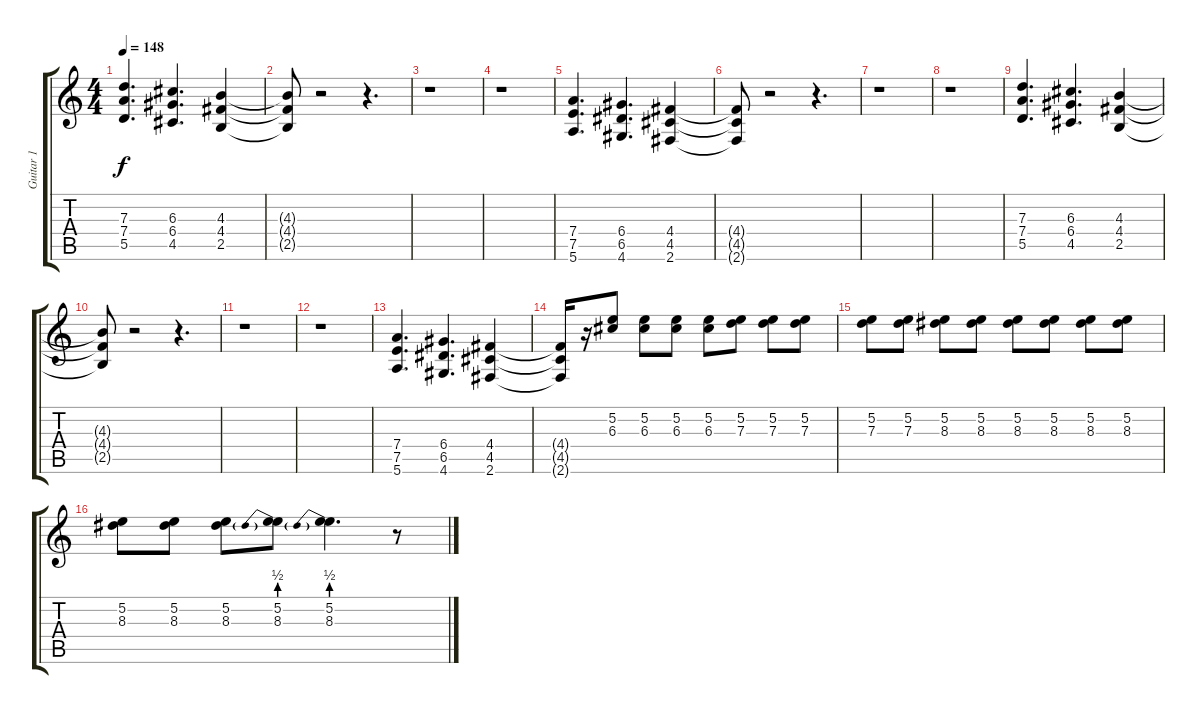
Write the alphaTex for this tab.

\track ("Guitar 1" "Guitar 1") {instrument distortionguitar}
\staff {score tabs}
\tuning (E4 B3 G3 D3 A2 E2) {hide}
\ts (4 4)
\tempo 148
\clef g2
\ks c
(7.3 7.4 5.5).4{d dy f} (6.3 6.4 4.5).4{d} (4.3 4.4 2.5).4 |
(4.3{t} 4.4{t} 2.5{t}).8 r.2 r.4{d} |
r.1 |
r.1 |
(7.4 7.5 5.6).4{d} (6.4 6.5 4.6).4{d} (4.4 4.5 2.6).4 |
(4.4{t} 4.5{t} 2.6{t}).8 r.2 r.4{d} |
r.1 |
r.1 |
(7.3 7.4 5.5).4{d} (6.3 6.4 4.5).4{d} (4.3 4.4 2.5).4 |
(4.3{t} 4.4{t} 2.5{t}).8 r.2 r.4{d} |
r.1 |
r.1 |
(7.4 7.5 5.6).4{d} (6.4 6.5 4.6).4{d} (4.4 4.5 2.6).4 |
(4.4{t} 4.5{t} 2.6{t}).16 r.16 (5.2 6.3).8 (5.2 6.3).8 (5.2 6.3).8 (5.2 6.3).8 (5.2 7.3).8 (5.2 7.3).8 (5.2 7.3).8 |
(5.2 7.3).8 (5.2 7.3).8 (5.2 8.3).8 (5.2 8.3).8 (5.2 8.3).8 (5.2 8.3).8 (5.2 8.3).8 (5.2 8.3).8 |
(5.2 8.3).8 (5.2 8.3).8 (5.2 8.3).8 (5.2 8.3{be (prebend 0 2 60 2)}).8 (5.2 8.3{be (prebend 0 2 60 2)}).4{d} r.8
